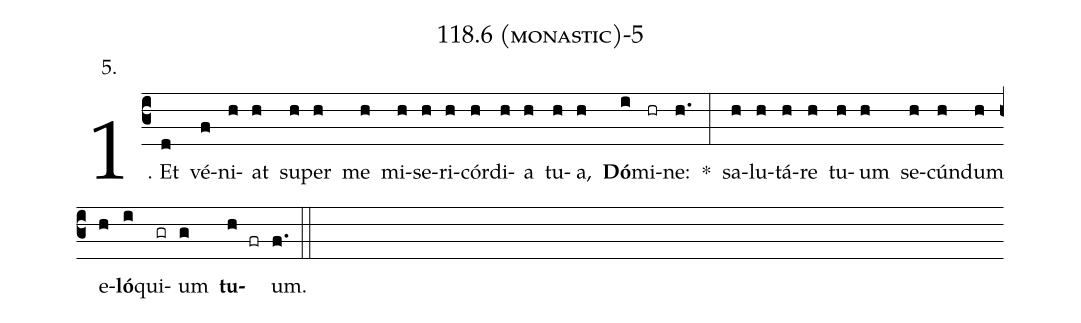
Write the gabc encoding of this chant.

name: 118.6 (monastic)-5;
annotation: 5.;
%%
(c3)1. Et(d) vé(f)ni(h)at(h) su(h)per(h) me(h) mi(h)se(h)ri(h)cór(h)di(h)a(h) tu(h)a,(h) <b>Dó</b>(i)mi(hr)ne:(h.) *(:) sa(h)lu(h)tá(h)re(h) tu(h)um(h) se(h)cún(h)dum(h) e(h)<b>ló</b>(i)qui(gr)um(g) <b>tu</b>(h fr)um.(f.) (::)
